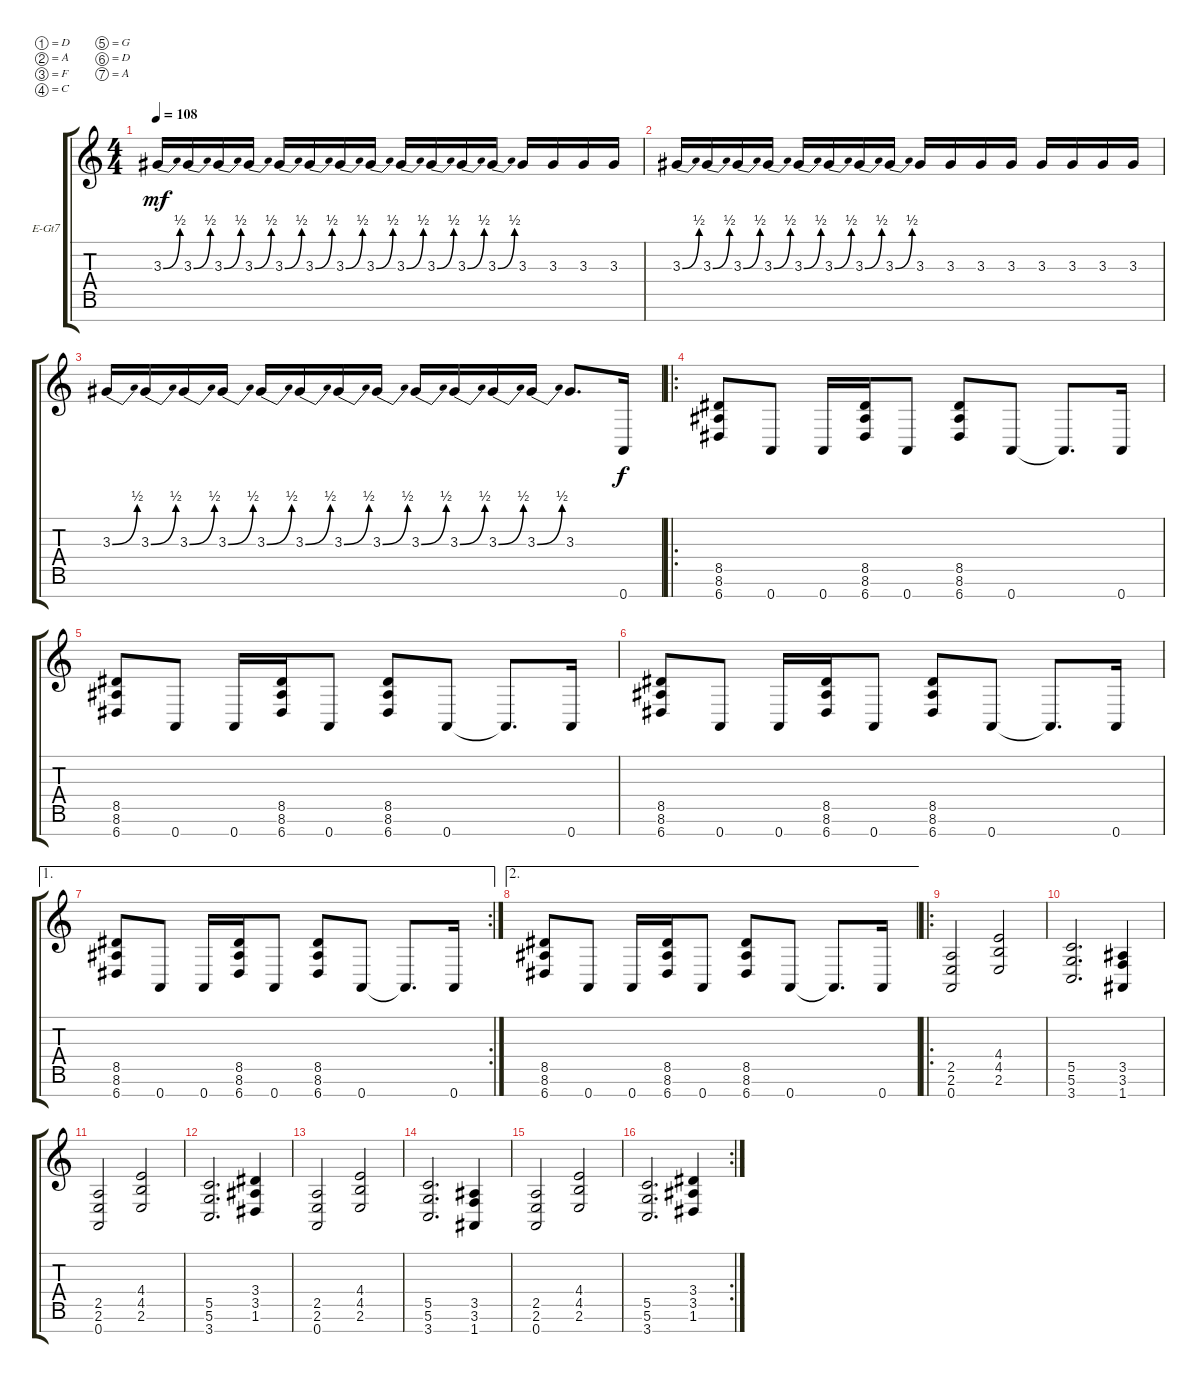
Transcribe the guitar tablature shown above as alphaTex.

\bracketExtendMode groupsimilarinstruments
\firstSystemTrackNameOrientation horizontal
\otherSystemsTrackNameOrientation horizontal
\track ("Munky" "E-Gt7") {instrument distortionguitar}
\staff {score tabs}
\tuning (D4 A3 F3 C3 G2 D2 A1)
\ts (4 4)
\tempo 108
\clef g2
\ks c
3.3{be (bend 0 0 60 2)}.16{dy mf} 3.3{be (bend 0 0 60 2)}.16 3.3{be (bend 0 0 60 2)}.16 3.3{be (bend 0 0 60 2)}.16 3.3{be (bend 0 0 60 2)}.16 3.3{be (bend 0 0 60 2)}.16 3.3{be (bend 0 0 60 2)}.16 3.3{be (bend 0 0 60 2)}.16 3.3{be (bend 0 0 60 2)}.16 3.3{be (bend 0 0 60 2)}.16 3.3{be (bend 0 0 60 2)}.16 3.3{be (bend 0 0 60 2)}.16 3.3.16 3.3.16 3.3.16 3.3.16 |
3.3{be (bend 0 0 60 2)}.16 3.3{be (bend 0 0 60 2)}.16 3.3{be (bend 0 0 60 2)}.16 3.3{be (bend 0 0 60 2)}.16 3.3{be (bend 0 0 60 2)}.16 3.3{be (bend 0 0 60 2)}.16 3.3{be (bend 0 0 60 2)}.16 3.3{be (bend 0 0 60 2)}.16 3.3.16 3.3.16 3.3.16 3.3.16 3.3.16 3.3.16 3.3.16 3.3.16 |
3.3{be (bend 0 0 60 2)}.16 3.3{be (bend 0 0 60 2)}.16 3.3{be (bend 0 0 60 2)}.16 3.3{be (bend 0 0 60 2)}.16 3.3{be (bend 0 0 60 2)}.16 3.3{be (bend 0 0 60 2)}.16 3.3{be (bend 0 0 60 2)}.16 3.3{be (bend 0 0 60 2)}.16 3.3{be (bend 0 0 60 2)}.16 3.3{be (bend 0 0 60 2)}.16 3.3{be (bend 0 0 60 2)}.16 3.3{be (bend 0 0 60 2)}.16 3.3.8{d} 0.7.16{dy f} |
\ro
(8.5 8.6 6.7).8 0.7.8 0.7.16 (8.5 8.6 6.7).16 0.7.8 (8.5 8.6 6.7).8 0.7.8 0.7{t}.8{d} 0.7.16 |
(8.5 8.6 6.7).8 0.7.8 0.7.16 (8.5 8.6 6.7).16 0.7.8 (8.5 8.6 6.7).8 0.7.8 0.7{t}.8{d} 0.7.16 |
(8.5 8.6 6.7).8 0.7.8 0.7.16 (8.5 8.6 6.7).16 0.7.8 (8.5 8.6 6.7).8 0.7.8 0.7{t}.8{d} 0.7.16 |
\ae 1
\rc 2
(8.5 8.6 6.7).8 0.7.8 0.7.16 (8.5 8.6 6.7).16 0.7.8 (8.5 8.6 6.7).8 0.7.8 0.7{t}.8{d} 0.7.16 |
\ae 2
(8.5 8.6 6.7).8 0.7.8 0.7.16 (8.5 8.6 6.7).16 0.7.8 (8.5 8.6 6.7).8 0.7.8 0.7{t}.8{d} 0.7.16 |
\ro
(2.5 2.6 0.7).2 (4.4 4.5 2.6).2 |
(5.5 5.6 3.7).2{d} (3.5 3.6 1.7).4 |
(2.5 2.6 0.7).2 (4.4 4.5 2.6).2 |
(5.5 5.6 3.7).2{d} (3.4 3.5 1.6).4 |
(2.5 2.6 0.7).2 (4.4 4.5 2.6).2 |
(5.5 5.6 3.7).2{d} (3.5 3.6 1.7).4 |
(2.5 2.6 0.7).2 (4.4 4.5 2.6).2 |
\rc 2
(5.5 5.6 3.7).2{d} (3.4 3.5 1.6).4
